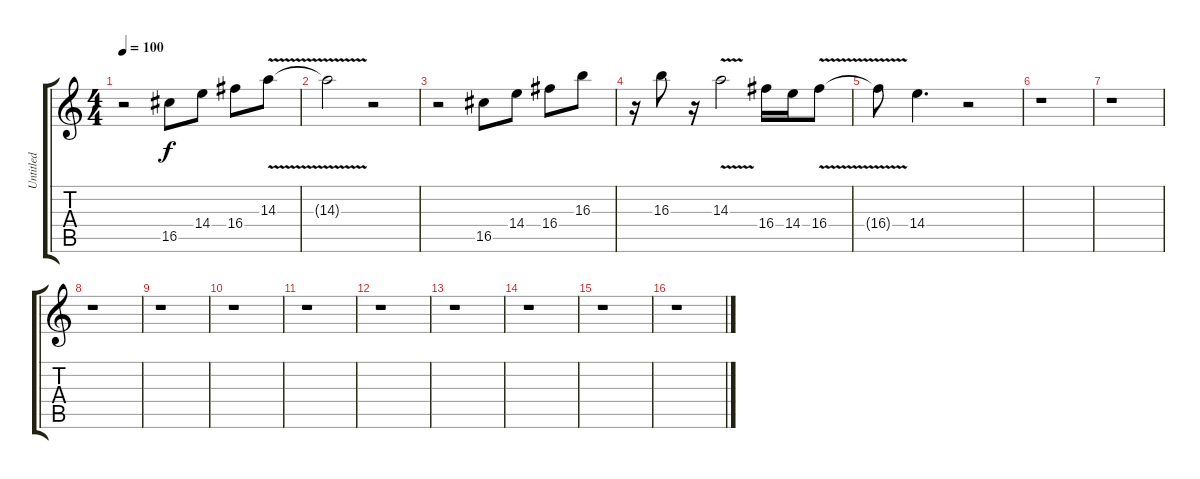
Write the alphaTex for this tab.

\track ("Untitled" "Untitled") {instrument overdrivenguitar}
\staff {score tabs}
\tuning (E4 B3 G3 D3 A2 E2) {hide}
\ts (4 4)
\tempo 100
\clef g2
\ks c
r.2{dy f} 16.5.8 14.4.8 16.4.8 14.3{v}.8 |
14.3{v t}.2 r.2 |
r.2 16.5.8 14.4.8 16.4.8 16.3.8 |
r.16 16.3.8 r.16 14.3{v}.2 16.4.16 14.4.16 16.4{v}.8 |
16.4{v t}.8 14.4.4{d} r.2 |
r.1 |
r.1 |
r.1 |
r.1 |
r.1 |
r.1 |
r.1 |
r.1 |
r.1 |
r.1 |
r.1
